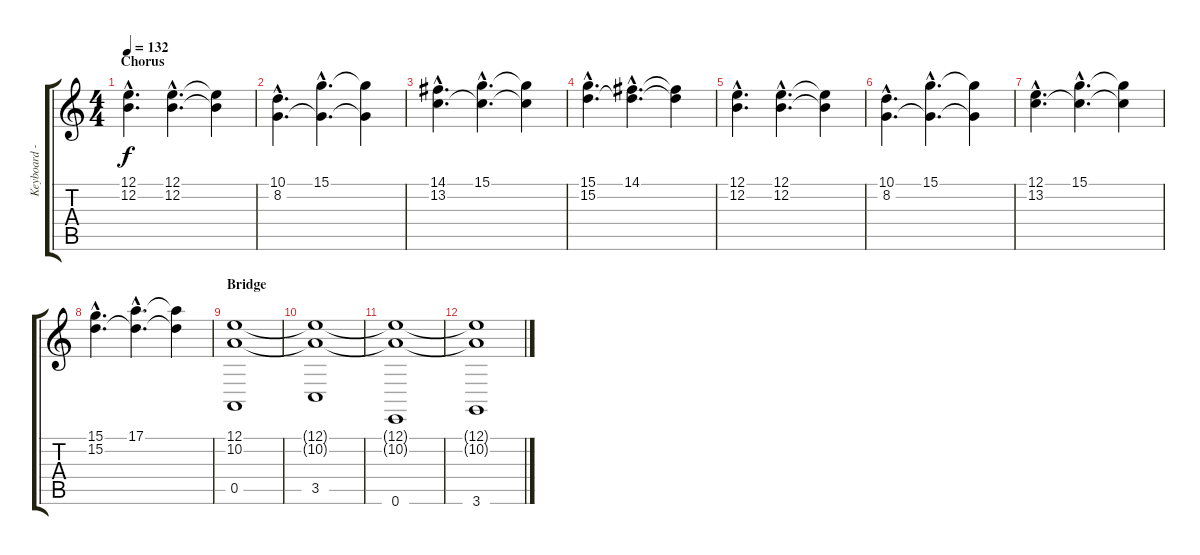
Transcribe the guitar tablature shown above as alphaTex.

\track ("Keyboard - Strings" "Keyboard -") {instrument synthstrings2}
\staff {score tabs}
\tuning (E4 B3 G3 D3 A2 E2) {hide}
\ts (4 4)
\section ("" "Chorus")
\tempo 132
\clef g2
\ks c
(12.1{hac} 12.2{hac}).4{d dy f} (12.1{hac} 12.2{hac}).4{d} (12.1{t} 12.2{t}).4 |
(10.1{hac} 8.2{hac}).4{d} (15.1{hac} 8.2{hac t}).4{d} (15.1{t} 8.2{t}).4 |
(14.1{hac} 13.2{hac}).4{d} (15.1{hac} 13.2{hac t}).4{d} (15.1{t} 13.2{t}).4 |
(15.1{hac} 15.2{hac}).4{d} (14.1{hac} 15.2{hac t}).4{d} (14.1{t} 15.2{t}).4 |
(12.1{hac} 12.2{hac}).4{d} (12.1{hac} 12.2{hac}).4{d} (12.1{t} 12.2{t}).4 |
(10.1{hac} 8.2{hac}).4{d} (15.1{hac} 8.2{hac t}).4{d} (15.1{t} 8.2{t}).4 |
(12.1{hac} 13.2{hac}).4{d} (15.1{hac} 13.2{hac t}).4{d} (15.1{t} 13.2{t}).4 |
(15.1{hac} 15.2{hac}).4{d} (17.1{hac} 15.2{hac t}).4{d} (17.1{t} 15.2{t}).4 |
\section ("" "Bridge")
(12.1 10.2 0.5).1{volume 0} |
(12.1{t} 10.2{t} 3.5).1 |
(12.1{t} 10.2{t} 0.6).1 |
(12.1{t} 10.2{t} 3.6).1
